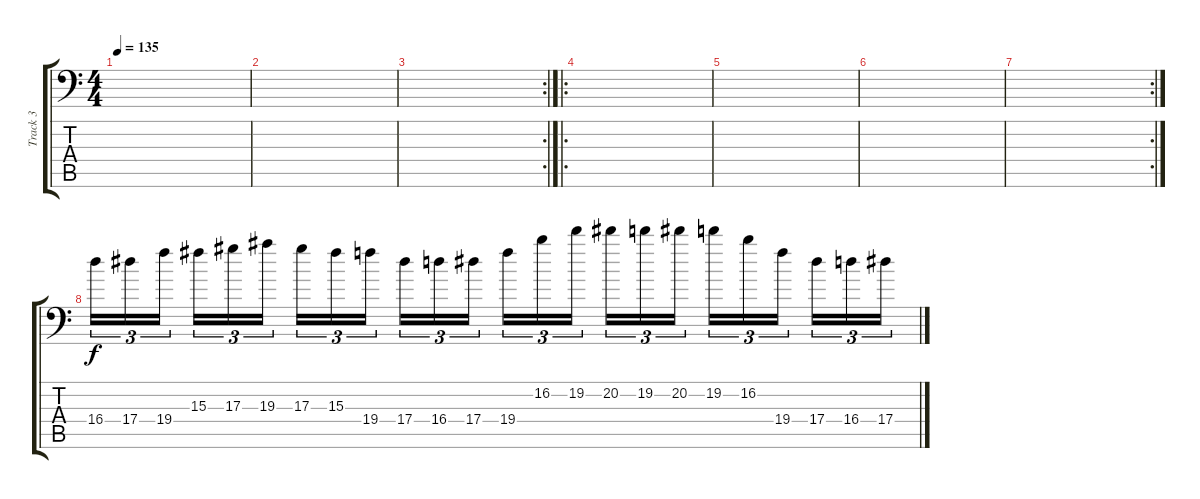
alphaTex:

\track ("Track 3" "Track 3") {instrument distortionguitar}
\staff {score tabs}
\tuning (C4 G3 Eb3 Bb2 F2 Bb1) {hide}
\ts (4 4)
\tempo 135
\clef f4
\ks c
|
|
\rc 2
|
\ro
|
|
|
\rc 2
|
16.4.16{tu (3 2)} 17.4.16{tu (3 2)} 19.4.16{tu (3 2) beam splitsecondary} 15.3.16{tu (3 2)} 17.3.16{tu (3 2)} 19.3.16{tu (3 2)} 17.3.16{tu (3 2)} 15.3.16{tu (3 2)} 19.4.16{tu (3 2) beam splitsecondary} 17.4.16{tu (3 2)} 16.4.16{tu (3 2)} 17.4.16{tu (3 2)} 19.4.16{tu (3 2)} 16.2.16{tu (3 2)} 19.2.16{tu (3 2) beam splitsecondary} 20.2.16{tu (3 2)} 19.2.16{tu (3 2)} 20.2.16{tu (3 2)} 19.2.16{tu (3 2)} 16.2.16{tu (3 2)} 19.4.16{tu (3 2) beam splitsecondary} 17.4.16{tu (3 2)} 16.4.16{tu (3 2)} 17.4.16{tu (3 2)}
